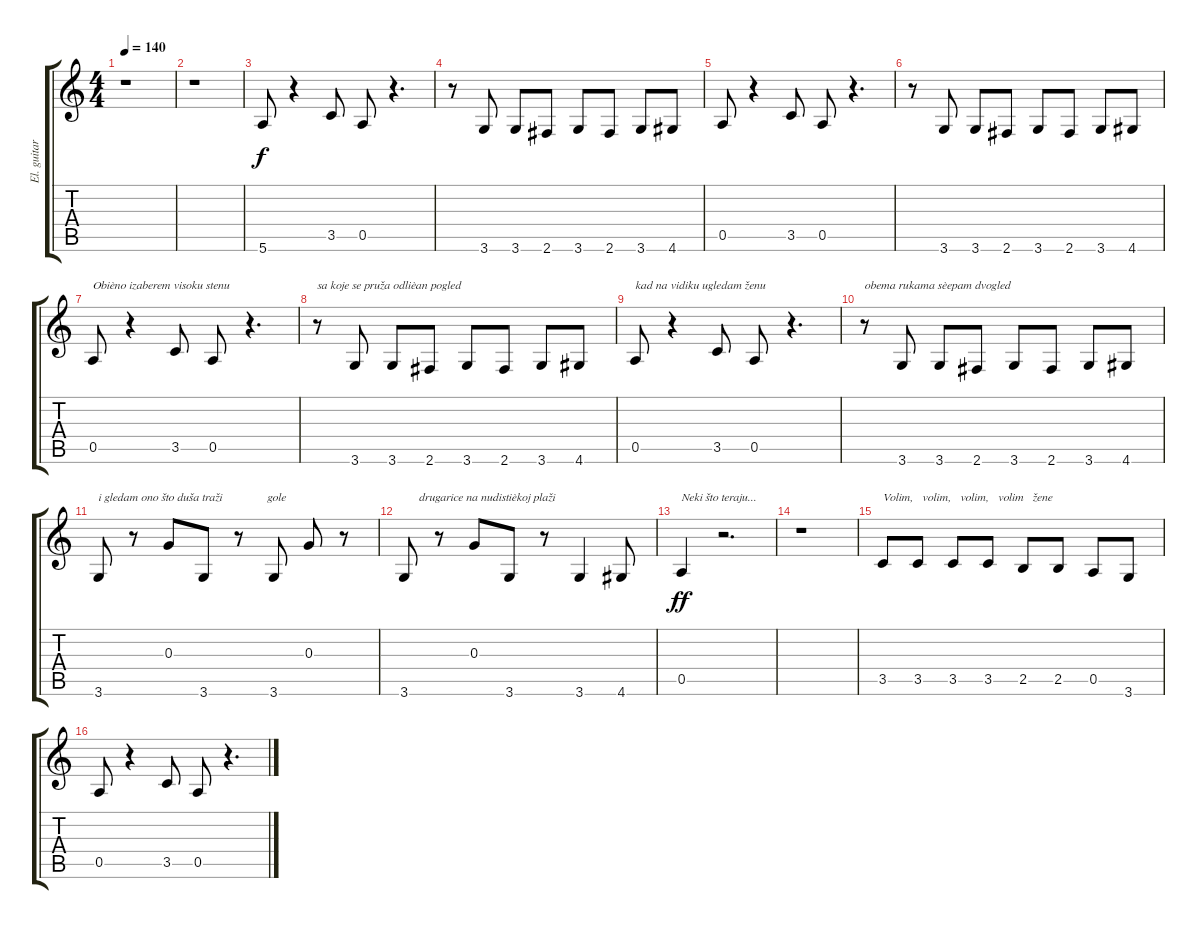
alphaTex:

\track ("El. guitar 1" "El. guitar") {instrument distortionguitar}
\staff {score tabs}
\tuning (E4 B3 G3 D3 A2 E2) {hide}
\ts (4 4)
\tempo 140
\clef g2
\ks c
r.1{dy f instrument distortionguitar} |
r.1 |
5.6.8 r.4 3.5.8 0.5.8 r.4{d} |
r.8 3.6.8 3.6.8 2.6.8 3.6.8 2.6.8 3.6.8 4.6.8 |
0.5.8 r.4 3.5.8 0.5.8 r.4{d} |
r.8 3.6.8 3.6.8 2.6.8 3.6.8 2.6.8 3.6.8 4.6.8 |
0.5.8{txt "Obièno izaberem visoku stenu"} r.4 3.5.8 0.5.8 r.4{d} |
r.8{txt "sa koje se pruža odlièan pogled"} 3.6.8 3.6.8 2.6.8 3.6.8 2.6.8 3.6.8 4.6.8 |
0.5.8{txt "kad na vidiku ugledam ženu"} r.4 3.5.8 0.5.8 r.4{d} |
r.8{txt "obema rukama sèepam dvogled"} 3.6.8 3.6.8 2.6.8 3.6.8 2.6.8 3.6.8 4.6.8 |
3.6.8{txt "i gledam ono što duša traži               gole"} r.8 0.3.8 3.6.8 r.8 3.6.8 0.3.8 r.8 |
3.6.8{txt "     drugarice na nudistièkoj plaži"} r.8 0.3.8 3.6.8 r.8 3.6.4 4.6.8 |
0.5.4{txt "Neki što teraju..." dy ff} r.2{d} |
r.1 |
3.5.8{txt "Volim,   volim,   volim,   volim   žene"} 3.5.8 3.5.8 3.5.8 2.5.8 2.5.8 0.5.8 3.6.8 |
0.5.8 r.4 3.5.8 0.5.8 r.4{d}
